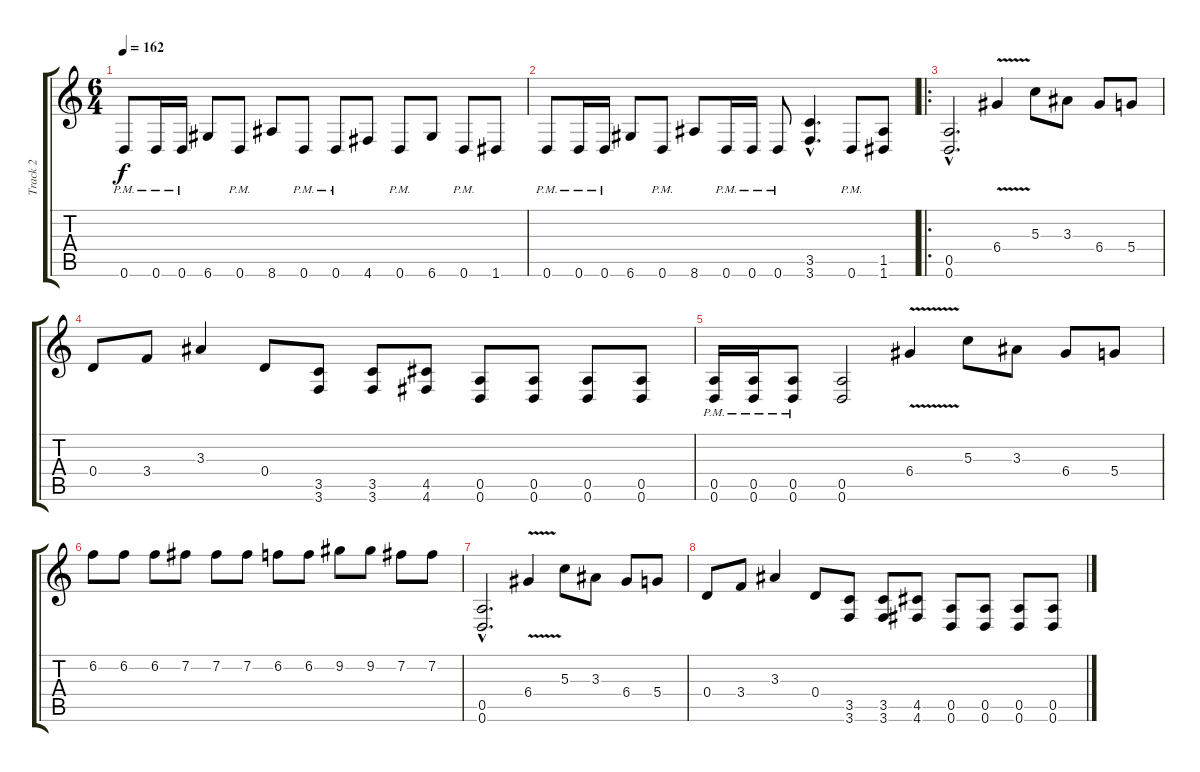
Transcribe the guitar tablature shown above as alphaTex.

\track ("Track 2" "Track 2") {instrument distortionguitar}
\staff {score tabs}
\tuning (E4 B3 G3 D3 A2 D2) {hide}
\ts (6 4)
\tempo 162
\clef g2
\ks c
0.6{pm}.8{dy f} 0.6{pm}.16 0.6{pm}.16 6.6.8 0.6{pm}.8 8.6.8 0.6{pm}.8 0.6{pm}.8 4.6.8 0.6{pm}.8 6.6.8 0.6{pm}.8 1.6.8 |
0.6{pm}.8 0.6{pm}.16 0.6{pm}.16 6.6.8 0.6{pm}.8 8.6.8 0.6{pm}.16 0.6{pm}.16 0.6{pm}.8 (3.5{hac} 3.6{hac}).4{d} 0.6{pm}.8 (1.5 1.6).8 |
\ro
(0.5{hac} 0.6{hac}).2{d} 6.4{v}.4 5.3.8 3.3.8 6.4.8 5.4.8 |
0.4.8 3.4.8 3.3.4 0.4.8 (3.5 3.6).8 (3.5 3.6).8 (4.5 4.6).8 (0.5 0.6).8 (0.5 0.6).8 (0.5 0.6).8 (0.5 0.6).8 |
(0.5{pm} 0.6{pm}).16 (0.5{pm} 0.6{pm}).16 (0.5{pm} 0.6{pm}).8 (0.5 0.6).2 6.4{v}.4 5.3.8 3.3.8 6.4.8 5.4.8 |
6.2.8 6.2.8 6.2.8 7.2.8 7.2.8 7.2.8 6.2.8 6.2.8 9.2.8 9.2.8 7.2.8 7.2.8 |
(0.5{hac} 0.6{hac}).2{d} 6.4{v}.4 5.3.8 3.3.8 6.4.8 5.4.8 |
0.4.8 3.4.8 3.3.4 0.4.8 (3.5 3.6).8 (3.5 3.6).8 (4.5 4.6).8 (0.5 0.6).8 (0.5 0.6).8 (0.5 0.6).8 (0.5 0.6).8
